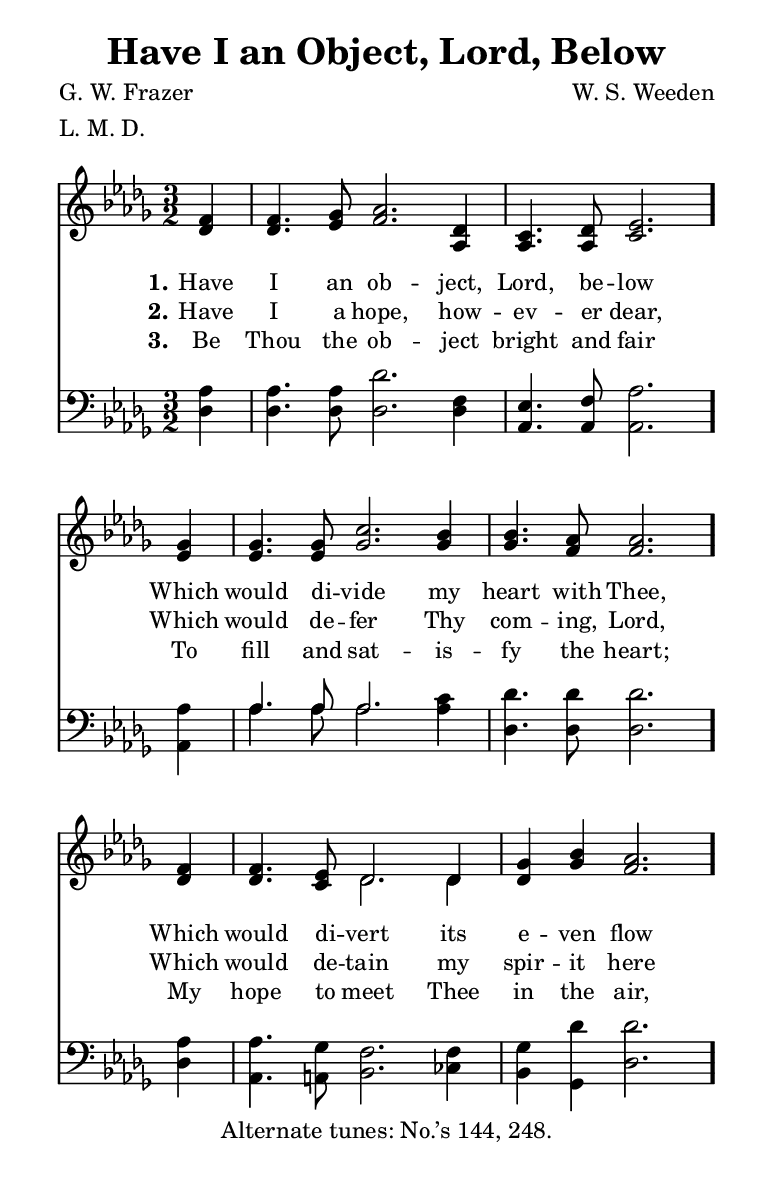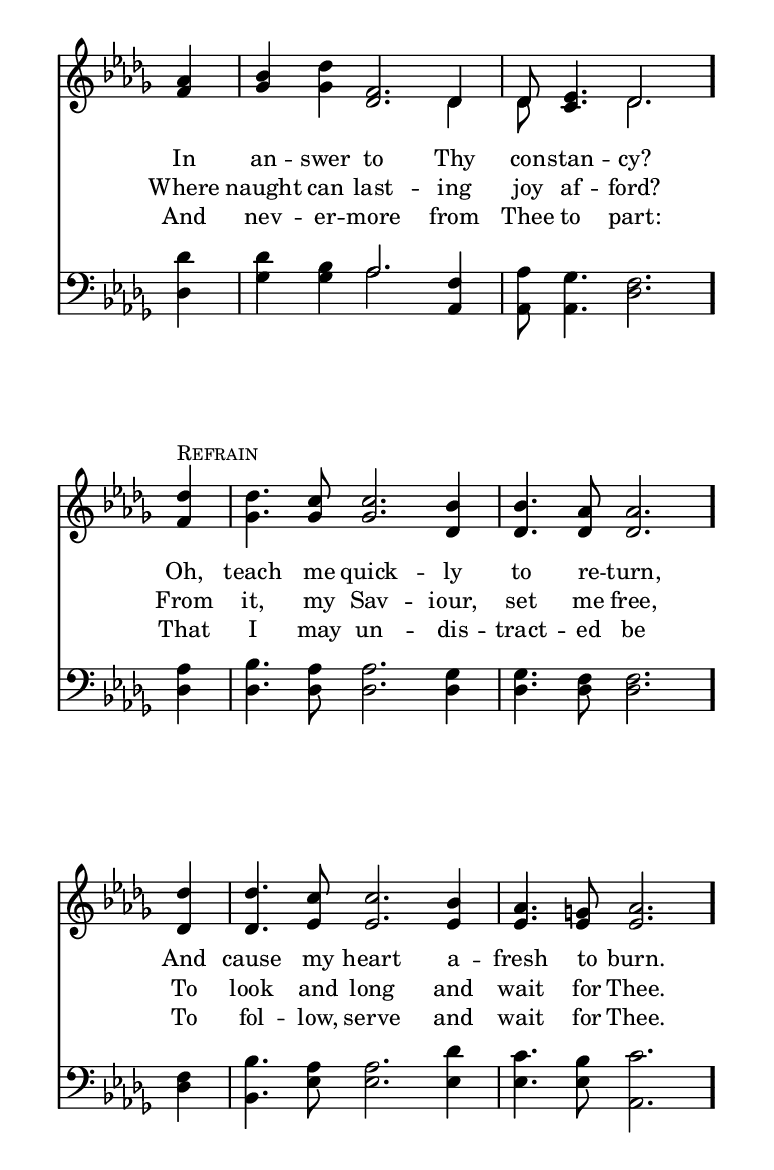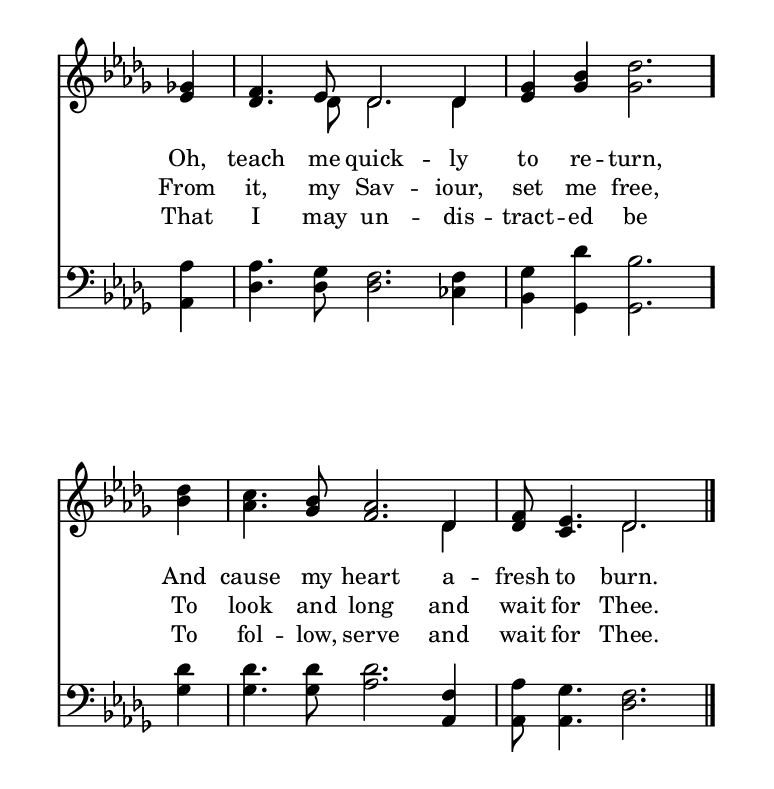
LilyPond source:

\include "common/global.ily"
\paper {
  \include "common/paper.ily"
  ragged-last-bottom = ##t
  systems-per-page = #(cond (is-eogsized 4) (#t #f))
  system-count = #(cond (is-eogsized 5) (#t #f))
  page-count = ##f
  oddFooterMarkup = \markup { \fill-line { \on-the-fly \first-page "Alternate tunes: No.’s 144, 248." } }
}

\header{
  hymnnumber = "164"
  title = "Have I an Object, Lord, Below"
  tunename = "Mother’s Prayer"
  meter = "L. M. D."
  poet = "G. W. Frazer"
  composer = "W. S. Weeden"
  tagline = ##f
}

patternAA = { c4 | c4. c8 c2. c4 | c4. c8 c2. }
patternAB = { c4 | c4. c8 c2. c4 | c4  c4 c2. }
patternAC = { c4 | c4. c8 c2. c4 | c8 c4. c2. }

patternBA = { c4 | c4  c4 c2. c4 | c8 c4. c2. }

global = {
  \include "common/overrides.ily"
  \override Staff.TimeSignature.style = #'numbered
  \time 3/2
  \override Score.MetronomeMark.transparent = ##t % hide all fermata changes too
  \tempo 2=70
  \key des \major
  \partial 4
  \autoBeamOff
}

notesSoprano = {
\global
\relative c' {

  \changePitch \patternAA { f | f ges aes des, | c des ees }
  \changePitch \patternAA { ges | ges ges c bes | bes aes aes }
  \changePitch \patternAB { f | f ees des des | ges bes aes }
  \changePitch \patternBA { aes | bes des f, des | des ees des } \eogbreak

  << s^\markup { \small \caps "Refrain" }
  \changePitch \patternAA { des' | des c c bes | bes aes aes } >>
  \changePitch \patternAA { des | des c c bes | aes g aes }
  \changePitch \patternAB { ges | f ees des des | ges bes des }
  \changePitch \patternAC { des | c bes aes des, | f ees des }

  \bar "|."

}
}

notesAlto = {
\global
\relative e' {

  \changePitch \patternAA { des | des ees f aes, | aes aes c }
  \changePitch \patternAA { ees | ees ees ges ges | ges f f }
  \changePitch \patternAB { des | des c des des | des ges f }
  \changePitch \patternBA { f | ges ges des des | des c des }

  \changePitch \patternAA { f | ges ges ges des | des des des }
  \changePitch \patternAA { des | des ees ees ees | ees ees ees }
  \changePitch \patternAB { ees | des des des des | ees ges ges }
  \changePitch \patternAC { bes | aes ges f des | des c des }

}
}

notesTenor = {
\global
\relative a {

  \changePitch \patternAA { aes | aes aes des f, | ees f aes }
  \changePitch \patternAA { aes | aes aes aes c | des des des }
  \changePitch \patternAB { aes | aes ges f f | ges des' des }
  \changePitch \patternBA { des | des bes aes f | aes ges f }

  \changePitch \patternAA { aes | bes aes aes ges | ges f f }
  \changePitch \patternAA { f | bes aes aes des | c bes c }
  \changePitch \patternAB { aes | aes ges f f | ges des' bes }
  \changePitch \patternAC { des | des des des f, | aes ges f }

}
}

notesBass = {
\global
\relative f {

  \changePitch \patternAA { des | des des des des | aes aes aes }
  \changePitch \patternAA { aes | aes' aes aes aes | des, des des }
  \changePitch \patternAB { des | aes a bes ces | bes ges des' }
  \changePitch \patternBA { des | ges ges aes aes, | aes aes des }

  \changePitch \patternAA { des | des des des des | des des des }
  \changePitch \patternAA { des | bes ees ees ees | ees ees aes, }
  \changePitch \patternAB { aes | des des des ces | bes ges ges }
  \changePitch \patternAC { ges' | ges ges aes aes, | aes aes des }

}
}

wordsA = \lyricmode {
\set stanza = "1."

Have I an ob -- ject, Lord, be -- low \bar "."
Which would di -- vide my heart with Thee, \bar "."
Which would di -- vert its e -- ven flow \bar "."
In an -- swer to Thy con -- stan -- cy? \bar "."
Oh, teach me quick -- ly to re -- turn, \bar "."
And cause my heart a -- fresh to burn. \bar "."
%{HIDE>%} Oh, teach me quick -- ly to re -- turn, \bar "."
And cause my heart a -- fresh to burn. %{<HIDE%} \bar "."

}

wordsB = \lyricmode {
\set stanza = "2."

Have I a hope, how -- ev -- er dear,
Which would de -- fer Thy com -- ing, Lord,
Which would de -- tain my spir -- it here
Where naught can last -- ing joy af -- ford?
From it, my Sav -- iour, set me free,
To look and long and wait for Thee.
%{HIDE>%} From it, my Sav -- iour, set me free,
To look and long and wait for Thee. %{<HIDE%}

}

wordsC = \lyricmode {
\set stanza = "3."

Be Thou the ob -- ject bright and fair
To fill and sat -- is -- fy the heart;
My hope to meet Thee in the air,
And nev -- er -- more from Thee to part:
That I may un -- dis -- tract -- ed be
To fol -- low, serve and wait for Thee.
%{HIDE>%} That I may un -- dis -- tract -- ed be
To fol -- low, serve and wait for Thee. %{<HIDE%}

}

\score {
  \context ChoirStaff <<
    \context Staff = upper <<
      \set Staff.autoBeaming = ##f
      \set ChoirStaff.systemStartDelimiter = #'SystemStartBar
      \set ChoirStaff.printPartCombineTexts = ##f
      \partcombine #'(2 . 11) \notesSoprano \notesAlto
      \context NullVoice = sopranos { \voiceOne << \notesSoprano >> }
      \context Lyrics = one   \lyricsto sopranos \wordsA
      \context Lyrics = two   \lyricsto sopranos \wordsB
      \context Lyrics = three \lyricsto sopranos \wordsC
    >>
    \context Staff = men <<
      \set Staff.autoBeaming = ##f
      \clef bass
      \set ChoirStaff.printPartCombineTexts = ##f
      \partcombine #'(2 . 11) \notesTenor \notesBass
    >>
  >>
  \layout {
    \include "common/layout.ily"
  }
  #(cond ((ly:get-option 'eog-midi-permitted) #{ \midi{
    \include "common/midi.ily"
  } #}))
}

\version "2.19.49"  % necessary for upgrading to future LilyPond versions.

% vi:set et ts=2 sw=2 ai nocindent syntax=lilypond:
